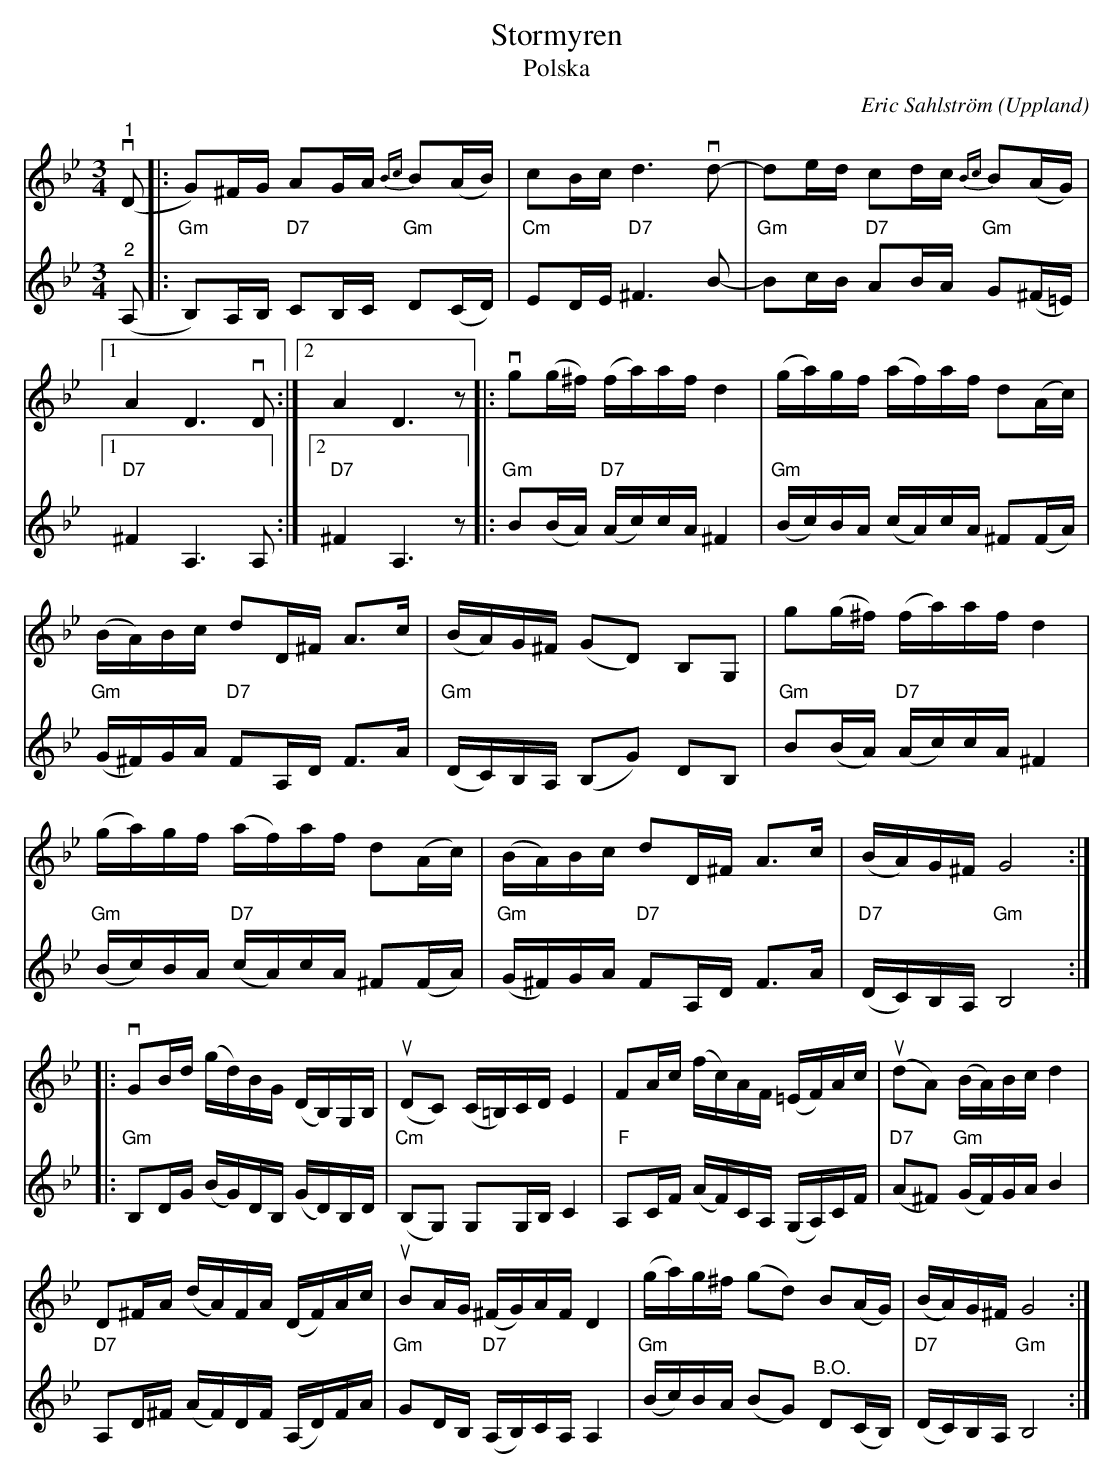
X:1
T:Stormyren
T:Polska
C:Eric Sahlström
O:Uppland
L:1/16
M:3/4
K:Gm
V:1
"^1"v (D2 |: G2)^FG A2GA{Bc} B2(AB) | c2Bc d6v d2- | d2ed c2dc{Bc} B2(AG) |1
A4 D6v D2 :|2 A4 D6 z2 |:v g2(g^f) (fa)af d4 | (ga)gf (af)af d2(Ac) |
 (BA)Bc d2D^F A2>c2 | (BA)G^F (G2D2) B,2G,2 | g2(g^f) (fa)af d4 |
 (ga)gf (af)af d2(Ac) | (BA)Bc d2D^F A2>c2 | (BA)G^F G8 ::
v G2Bd (gd)BG (DB,)G,B, |u (D2C2) (C=B,)CD E4 | F2Ac (fc)AF (=EF)Ac | u (d2A2) (BA)Bc d4 |
 D2^FA (dA)FA (DF)Ac |u B2AG (^FG)AF D4 | (ga)g^f (g2d2) B2(AG) | (BA)G^F G8 :|
V:2
"^2" (A,2 |:"Gm" B,2)A,B,"D7" C2B,C"Gm" D2(CD) |"Cm" E2DE"D7" ^F6 B2- | "Gm" B2cB"D7" A2BA"Gm" G2(^F=E) |1
"D7" ^F4 A,6 A,2 :|2"D7" ^F4 A,6 z2 |: "Gm" B2(BA)"D7" (Ac)cA ^F4 |"Gm" (Bc)BA (cA)cA ^F2(FA) |
"Gm" (G^F)GA "D7" F2A,D F2>A2 | "Gm" (DC)B,A, (B,2G2) D2B,2 | "Gm" B2(BA) "D7" (Ac)cA ^F4 |
"Gm" (Bc)BA "D7" (cA)cA ^F2(FA) |"Gm" (G^F)GA "D7" F2A,D F2>A2 | "D7" (DC)B,A, "Gm" B,8 ::
"Gm" B,2DG (BG)DB, (GD)B,D |"Cm" (B,2G,2) G,2G,B, C4 |"F" A,2CF (AF)CA, (G,A,)CF | "D7" (A2^F2) "Gm" (GF)GA B4 |
"D7" A,2D^F (AF)DF (A,D)FA |"Gm" G2DB, "D7" (A,B,)CA, A,4 |"Gm" (Bc)BA (B2G2) "^B.O." D2(CB,) |"D7" (DC)B,A, "Gm" B,8 :|
